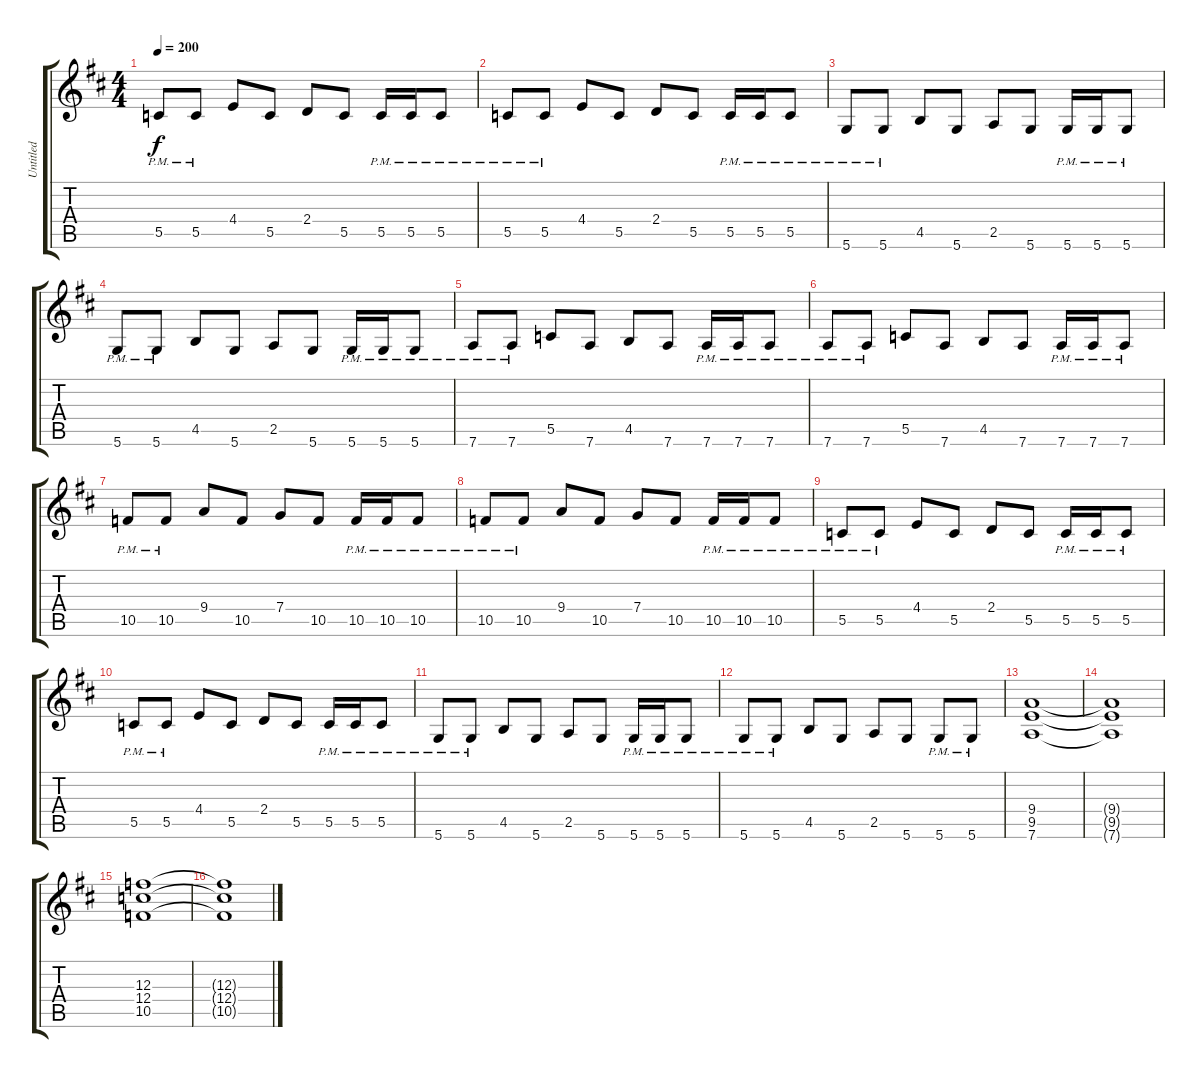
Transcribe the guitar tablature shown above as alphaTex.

\track ("Untitled" "Untitled") {instrument distortionguitar}
\staff {score tabs}
\tuning (D4 A3 F3 C3 G2 D2) {hide}
\ts (4 4)
\tempo 200
\clef g2
\ks d
5.5{pm}.8{dy f} 5.5{pm}.8 4.4.8 5.5.8 2.4.8 5.5.8 5.5{pm}.16 5.5{pm}.16 5.5{pm}.8 |
5.5{pm}.8 5.5{pm}.8 4.4.8 5.5.8 2.4.8 5.5.8 5.5{pm}.16 5.5{pm}.16 5.5{pm}.8 |
5.6{pm}.8 5.6{pm}.8 4.5.8 5.6.8 2.5.8 5.6.8 5.6{pm}.16 5.6{pm}.16 5.6{pm}.8 |
5.6{pm}.8 5.6{pm}.8 4.5.8 5.6.8 2.5.8 5.6.8 5.6{pm}.16 5.6{pm}.16 5.6{pm}.8 |
7.6{pm}.8 7.6{pm}.8 5.5.8 7.6.8 4.5.8 7.6.8 7.6{pm}.16 7.6{pm}.16 7.6{pm}.8 |
7.6{pm}.8 7.6{pm}.8 5.5.8 7.6.8 4.5.8 7.6.8 7.6{pm}.16 7.6{pm}.16 7.6{pm}.8 |
10.5{pm}.8 10.5{pm}.8 9.4.8 10.5.8 7.4.8 10.5.8 10.5{pm}.16 10.5{pm}.16 10.5{pm}.8 |
10.5{pm}.8 10.5{pm}.8 9.4.8 10.5.8 7.4.8 10.5.8 10.5{pm}.16 10.5{pm}.16 10.5{pm}.8 |
5.5{pm}.8 5.5{pm}.8 4.4.8 5.5.8 2.4.8 5.5.8 5.5{pm}.16 5.5{pm}.16 5.5{pm}.8 |
5.5{pm}.8 5.5{pm}.8 4.4.8 5.5.8 2.4.8 5.5.8 5.5{pm}.16 5.5{pm}.16 5.5{pm}.8 |
5.6{pm}.8 5.6{pm}.8 4.5.8 5.6.8 2.5.8 5.6.8 5.6{pm}.16 5.6{pm}.16 5.6{pm}.8 |
5.6{pm}.8 5.6{pm}.8 4.5.8 5.6.8 2.5.8 5.6.8 5.6{pm}.8 5.6{pm}.8 |
(9.4 9.5 7.6).1 |
(9.4{t} 9.5{t} 7.6{t}).1 |
(12.3 12.4 10.5).1 |
(12.3{t} 12.4{t} 10.5{t}).1
